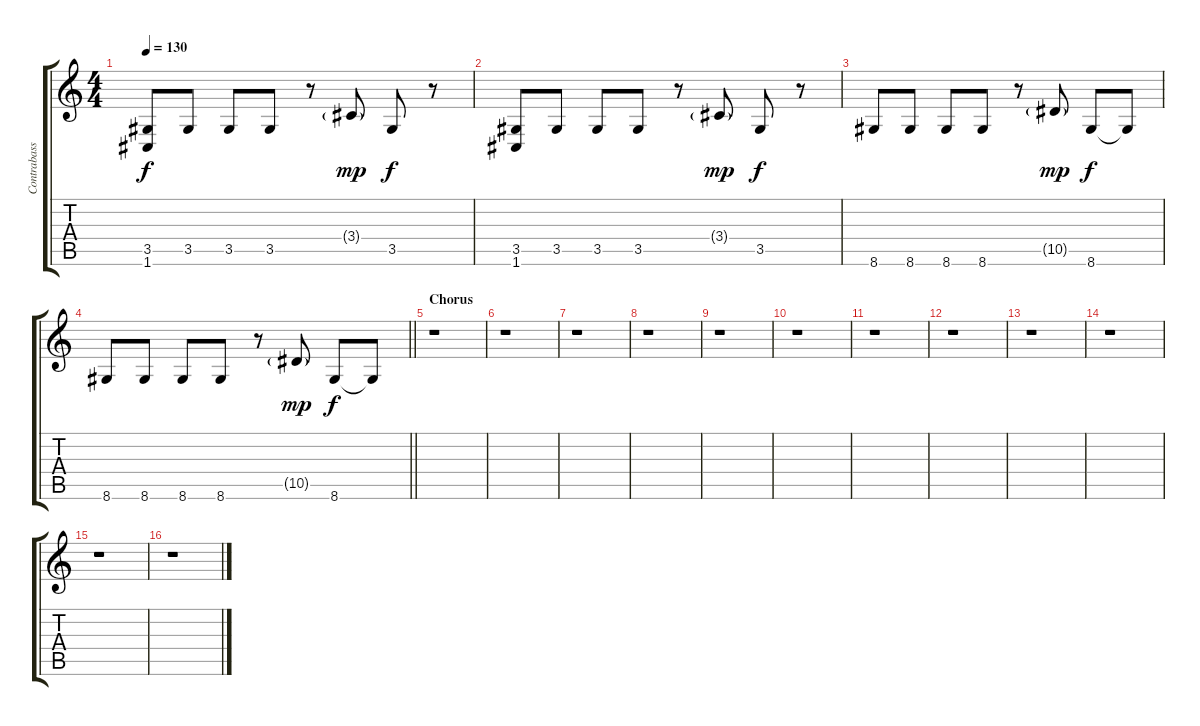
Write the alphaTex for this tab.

\track ("Contrabass" "Contrabass") {instrument contrabass}
\staff {score tabs}
\tuning (C4 G3 Eb3 Bb2 F2 C2) {hide}
\ts (4 4)
\tempo 130
\clef g2
\ks c
(3.5 1.6).8{dy f} 3.5.8 3.5.8 3.5.8 r.8 3.4{g}.8{dy mp} 3.5.8{dy f} r.8 |
(3.5 1.6).8 3.5.8 3.5.8 3.5.8 r.8 3.4{g}.8{dy mp} 3.5.8{dy f} r.8 |
8.6.8 8.6.8 8.6.8 8.6.8 r.8 10.5{g}.8{dy mp} 8.6.8{dy f} 8.6{t}.8 |
\barLineRight lightlight
8.6.8 8.6.8 8.6.8 8.6.8 r.8 10.5{g}.8{dy mp} 8.6.8{dy f} 8.6{t}.8 |
\section ("" "Chorus")
r.1 |
r.1 |
r.1 |
r.1 |
r.1 |
r.1 |
r.1 |
r.1 |
r.1 |
r.1 |
r.1 |
r.1
